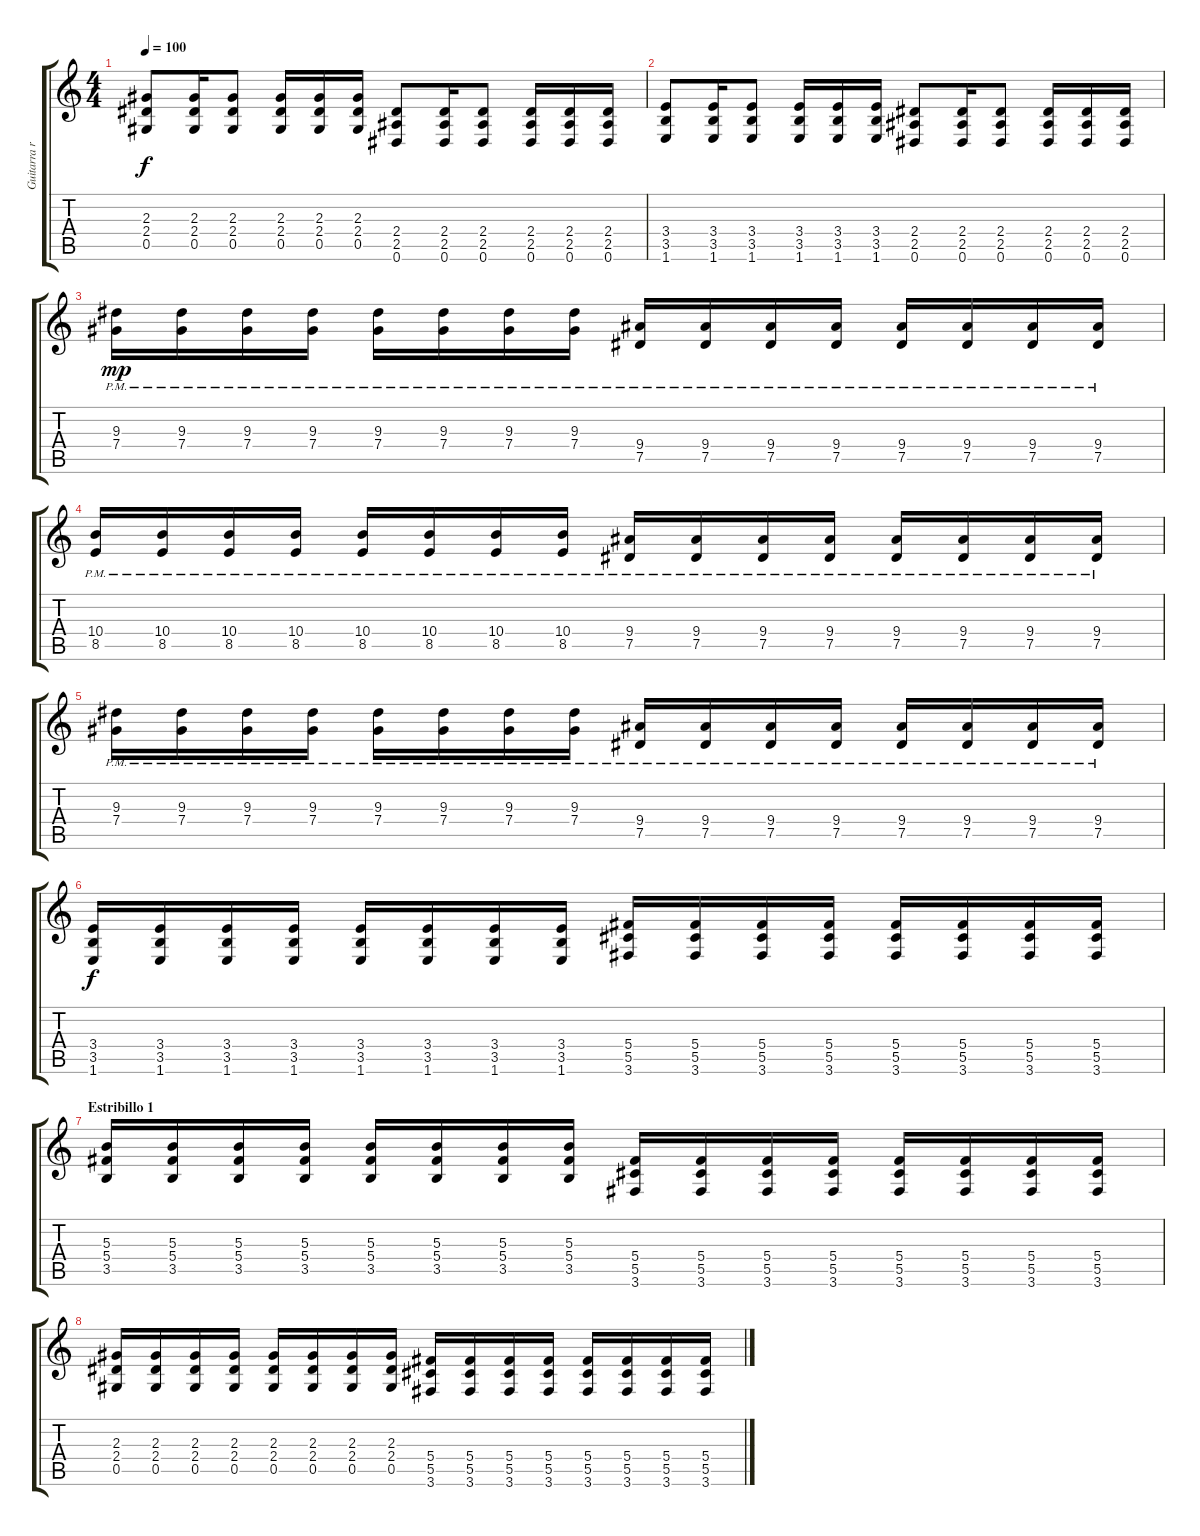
\track ("Guitarra rítmica" "Guitarra r") {instrument distortionguitar}
\staff {score tabs}
\tuning (Eb4 Bb3 Gb3 Db3 Ab2 Eb2) {hide}
\ts (4 4)
\tempo 100
\clef g2
\ks c
(2.3 2.4 0.5).8{dy f instrument distortionguitar} (2.3 2.4 0.5).16 (2.3 2.4 0.5).8 (2.3 2.4 0.5).16 (2.3 2.4 0.5).16 (2.3 2.4 0.5).16 (2.4 2.5 0.6).8 (2.4 2.5 0.6).16 (2.4 2.5 0.6).8 (2.4 2.5 0.6).16 (2.4 2.5 0.6).16 (2.4 2.5 0.6).16 |
(3.4 3.5 1.6).8 (3.4 3.5 1.6).16 (3.4 3.5 1.6).8 (3.4 3.5 1.6).16 (3.4 3.5 1.6).16 (3.4 3.5 1.6).16 (2.4 2.5 0.6).8 (2.4 2.5 0.6).16 (2.4 2.5 0.6).8 (2.4 2.5 0.6).16 (2.4 2.5 0.6).16 (2.4 2.5 0.6).16 |
(9.3{pm} 7.4{pm}).16{dy mp instrument distortionguitar} (9.3{pm} 7.4{pm}).16 (9.3{pm} 7.4{pm}).16 (9.3{pm} 7.4{pm}).16 (9.3{pm} 7.4{pm}).16 (9.3{pm} 7.4{pm}).16 (9.3{pm} 7.4{pm}).16 (9.3{pm} 7.4{pm}).16 (9.4{pm} 7.5{pm}).16 (9.4{pm} 7.5{pm}).16 (9.4{pm} 7.5{pm}).16 (9.4{pm} 7.5{pm}).16 (9.4{pm} 7.5{pm}).16 (9.4{pm} 7.5{pm}).16 (9.4{pm} 7.5{pm}).16 (9.4{pm} 7.5{pm}).16 |
(10.4{pm} 8.5{pm}).16{instrument distortionguitar} (10.4{pm} 8.5{pm}).16 (10.4{pm} 8.5{pm}).16 (10.4{pm} 8.5{pm}).16 (10.4{pm} 8.5{pm}).16 (10.4{pm} 8.5{pm}).16 (10.4{pm} 8.5{pm}).16 (10.4{pm} 8.5{pm}).16 (9.4{pm} 7.5{pm}).16 (9.4{pm} 7.5{pm}).16 (9.4{pm} 7.5{pm}).16 (9.4{pm} 7.5{pm}).16 (9.4{pm} 7.5{pm}).16 (9.4{pm} 7.5{pm}).16 (9.4{pm} 7.5{pm}).16 (9.4{pm} 7.5{pm}).16 |
(9.3{pm} 7.4{pm}).16{instrument distortionguitar} (9.3{pm} 7.4{pm}).16 (9.3{pm} 7.4{pm}).16 (9.3{pm} 7.4{pm}).16 (9.3{pm} 7.4{pm}).16 (9.3{pm} 7.4{pm}).16 (9.3{pm} 7.4{pm}).16 (9.3{pm} 7.4{pm}).16 (9.4{pm} 7.5{pm}).16 (9.4{pm} 7.5{pm}).16 (9.4{pm} 7.5{pm}).16 (9.4{pm} 7.5{pm}).16 (9.4{pm} 7.5{pm}).16 (9.4{pm} 7.5{pm}).16 (9.4{pm} 7.5{pm}).16 (9.4{pm} 7.5{pm}).16 |
(3.4 3.5 1.6).16{dy f} (3.4 3.5 1.6).16 (3.4 3.5 1.6).16 (3.4 3.5 1.6).16 (3.4 3.5 1.6).16 (3.4 3.5 1.6).16 (3.4 3.5 1.6).16 (3.4 3.5 1.6).16 (5.4 5.5 3.6).16 (5.4 5.5 3.6).16 (5.4 5.5 3.6).16 (5.4 5.5 3.6).16 (5.4 5.5 3.6).16 (5.4 5.5 3.6).16 (5.4 5.5 3.6).16 (5.4 5.5 3.6).16 |
\section ("" "Estribillo 1")
(5.3 5.4 3.5).16 (5.3 5.4 3.5).16 (5.3 5.4 3.5).16 (5.3 5.4 3.5).16 (5.3 5.4 3.5).16 (5.3 5.4 3.5).16 (5.3 5.4 3.5).16 (5.3 5.4 3.5).16 (5.4 5.5 3.6).16 (5.4 5.5 3.6).16 (5.4 5.5 3.6).16 (5.4 5.5 3.6).16 (5.4 5.5 3.6).16 (5.4 5.5 3.6).16 (5.4 5.5 3.6).16 (5.4 5.5 3.6).16 |
(2.3 2.4 0.5).16 (2.3 2.4 0.5).16 (2.3 2.4 0.5).16 (2.3 2.4 0.5).16 (2.3 2.4 0.5).16 (2.3 2.4 0.5).16 (2.3 2.4 0.5).16 (2.3 2.4 0.5).16 (5.4 5.5 3.6).16 (5.4 5.5 3.6).16 (5.4 5.5 3.6).16 (5.4 5.5 3.6).16 (5.4 5.5 3.6).16 (5.4 5.5 3.6).16 (5.4 5.5 3.6).16 (5.4 5.5 3.6).16
